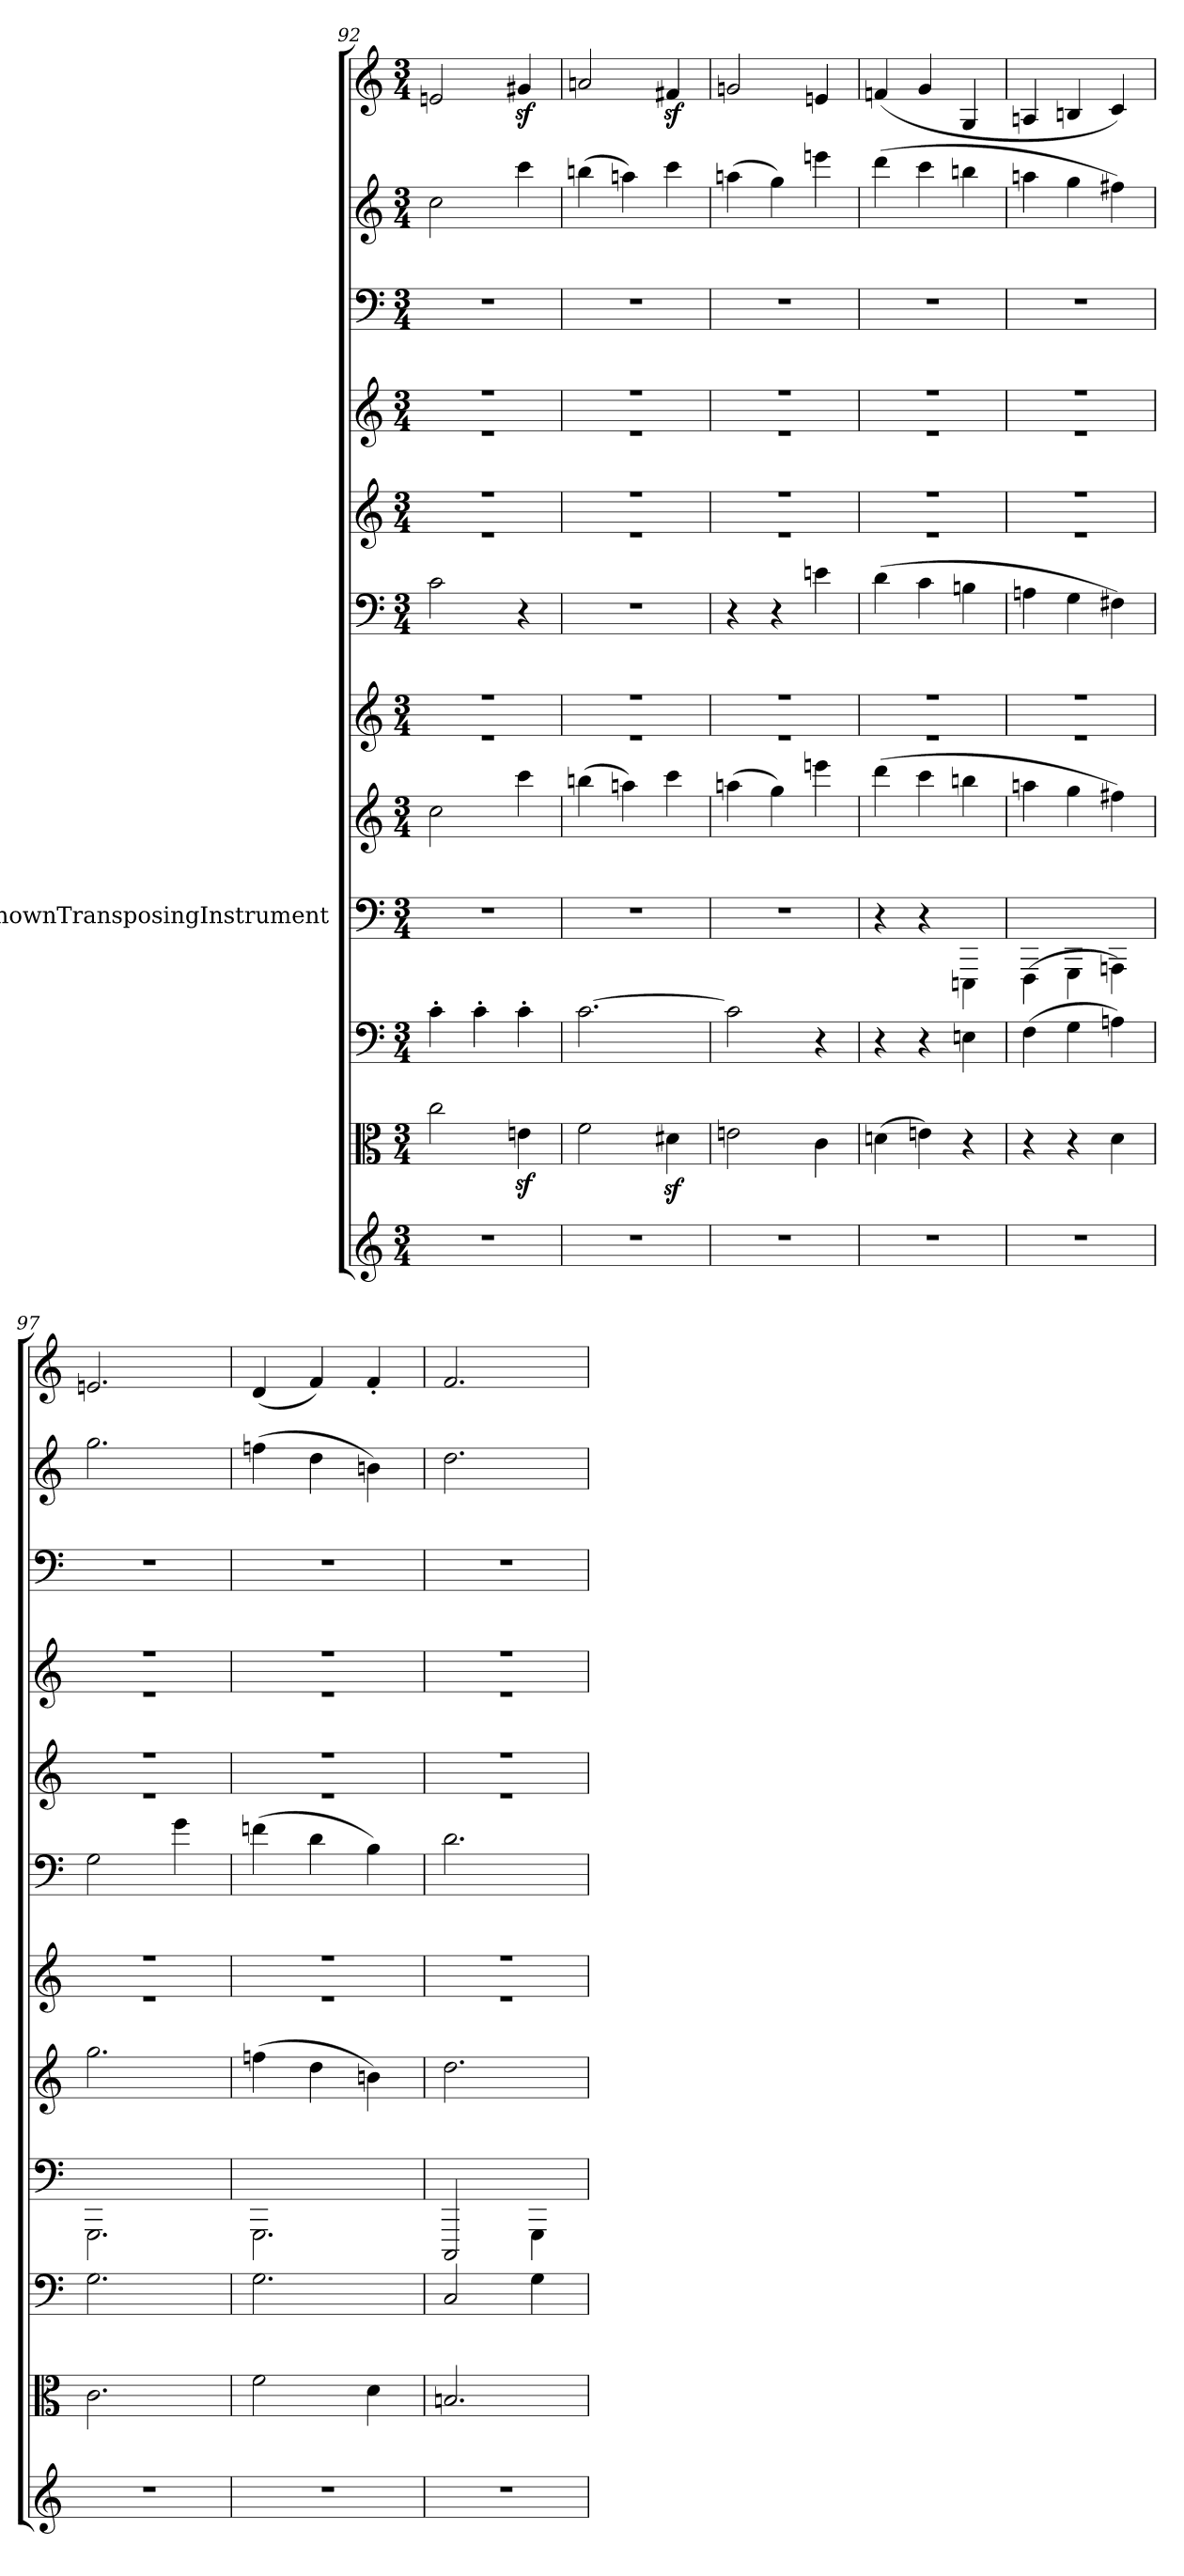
**kern	**kern	**kern	**kern	**kern	**kern	**kern	**kern	**kern	**kern	**kern	**kern
*part12	*part11	*part10	*part9	*part8	*part7	*part6	*part5	*part4	*part3	*part2	*part1
*staff12	*staff11	*staff10	*staff9	*staff8	*staff7	*staff6	*staff5	*staff4	*staff3	*staff2	*staff1
*	*	*	*I"UnknownTransposingInstrument	*	*	*	*	*	*	*	*
*clefG2	*clefC3	*clefF4	*clefF4	*clefG2	*clefG2	*clefF4	*clefG2	*clefG2	*clefF4	*clefG2	*clefG2
*	*	*	*ITrd-7c-12	*	*	*	*	*	*	*	*
*k[]	*k[]	*k[]	*k[]	*k[]	*k[]	*k[]	*k[]	*k[]	*k[]	*k[]	*k[]
*C:	*C:	*C:	*C:	*C:	*	*	*C:	*C:	*C:	*C:	*C:
*M3/4	*M3/4	*M3/4	*M3/4	*M3/4	*M3/4	*M3/4	*M3/4	*M3/4	*M3/4	*M3/4	*M3/4
=92	=92	=92	=92	=92	=92	=92	=92	=92	=92	=92	=92
*	*	*	*	*	*^	*	*^	*^	*	*	*
2.r	2cc\	4c'\	2.r	2cc\	2.r	2.r	2c\	2.r	2.r	2.r	2.r	2.r	2cc\	2en/
.	.	4c'\	.	.	.	.	.	.	.	.	.	.	.	.
.	4enz\	4c'\	.	4ccc\	.	.	4r	.	.	.	.	.	4ccc\	4g#Xz/
=93	=93	=93	=93	=93	=93	=93	=93	=93	=93	=93	=93	=93	=93	=93
2.r	2f\	[2.c\	2.r	(4bbn\	2.r	2.r	2.r	2.r	2.r	2.r	2.r	2.r	(4bbn\	2an/
.	.	.	.	4aan\)	.	.	.	.	.	.	.	.	4aan\)	.
.	4d#Xz\	.	.	4ccc\	.	.	.	.	.	.	.	.	4ccc\	4f#Xz/
=94	=94	=94	=94	=94	=94	=94	=94	=94	=94	=94	=94	=94	=94	=94
2.r	2en\	2c\]	2.r	(4aan\	2.r	2.r	4r	2.r	2.r	2.r	2.r	2.r	(4aan\	2gn/
.	.	.	.	4gg\)	.	.	4r	.	.	.	.	.	4gg\)	.
.	4c\	4r	.	4eeen\	.	.	4en\	.	.	.	.	.	4eeen\	4en/
=95	=95	=95	=95	=95	=95	=95	=95	=95	=95	=95	=95	=95	=95	=95
2.r	(4dn\	4r	4r	(4ddd\	2.r	2.r	(4d\	2.r	2.r	2.r	2.r	2.r	(4ddd\	(4fn/
.	4en\)	4r	4r	4ccc\	.	.	4c\	.	.	.	.	.	4ccc\	4g/
.	4r	4En\	4EEn\	4bbn\	.	.	4Bn\	.	.	.	.	.	4bbn\	4G/
=96	=96	=96	=96	=96	=96	=96	=96	=96	=96	=96	=96	=96	=96	=96
2.r	4r	(4F\	(4FF\	4aan\	2.r	2.r	4An\	2.r	2.r	2.r	2.r	2.r	4aan\	4An/
.	4r	4G\	4GG\	4gg\	.	.	4G\	.	.	.	.	.	4gg\	4Bn/
.	4d\	4An\)	4AAn\)	4ff#X\)	.	.	4F#X\)	.	.	.	.	.	4ff#X\)	4c/)
=97	=97	=97	=97	=97	=97	=97	=97	=97	=97	=97	=97	=97	=97	=97
2.r	2.c\	2.G\	2.GG\	2.gg\	2.r	2.r	2G\	2.r	2.r	2.r	2.r	2.r	2.gg\	2.en/
.	.	.	.	.	.	.	4g\	.	.	.	.	.	.	.
=98	=98	=98	=98	=98	=98	=98	=98	=98	=98	=98	=98	=98	=98	=98
2.r	2f\	2.G\	2.GG\	(4ffn\	2.r	2.r	(4fn\	2.r	2.r	2.r	2.r	2.r	(4ffn\	(4d/
.	.	.	.	4dd\	.	.	4d\	.	.	.	.	.	4dd\	4f/)
.	4d\	.	.	4bn\)	.	.	4B\)	.	.	.	.	.	4bn\)	4f'/
=99	=99	=99	=99	=99	=99	=99	=99	=99	=99	=99	=99	=99	=99	=99
2.r	2.Bn/	2C/	2CC/	2.dd\	2.r	2.r	2.d\	2.r	2.r	2.r	2.r	2.r	2.dd\	2.f/
.	.	4G\	4GG\	.	.	.	.	.	.	.	.	.	.	.
*	*	*	*	*	*	*	*	*v	*v	*	*	*	*	*
*	*	*	*	*	*v	*v	*	*	*v	*v	*	*	*
=	=	=	=	=	=	=	=	=	=	=	=
*-	*-	*-	*-	*-	*-	*-	*-	*-	*-	*-	*-
